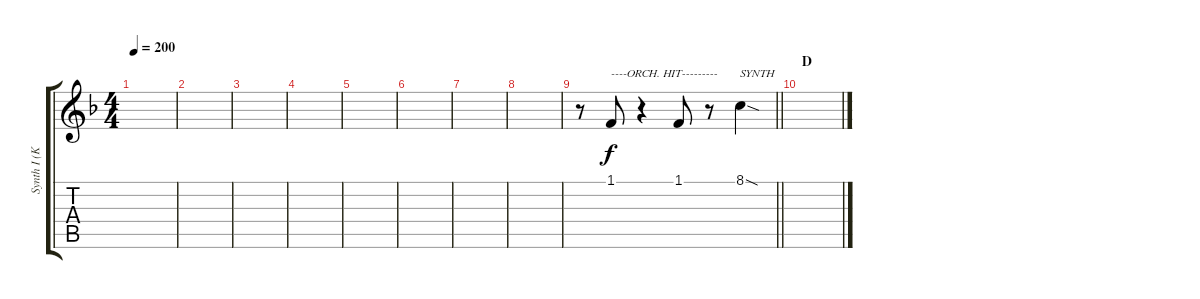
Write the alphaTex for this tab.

\track ("Synth I (Kotobuki Tsumugi)" "Synth I (K") {instrument lead1square}
\staff {score tabs}
\tuning (E4 B3 G3 D3 A2 E2) {hide}
\ts (4 4)
\tempo 200
\clef g2
\ks f
|
|
|
|
|
|
|
|
\barLineRight lightlight
r.8 1.1.8{txt "----ORCH. HIT---------" instrument orchestrahit} r.4 1.1.8 r.8 8.1{sod}.4{txt "SYNTH" instrument lead1square} |
\section ("" "D")
